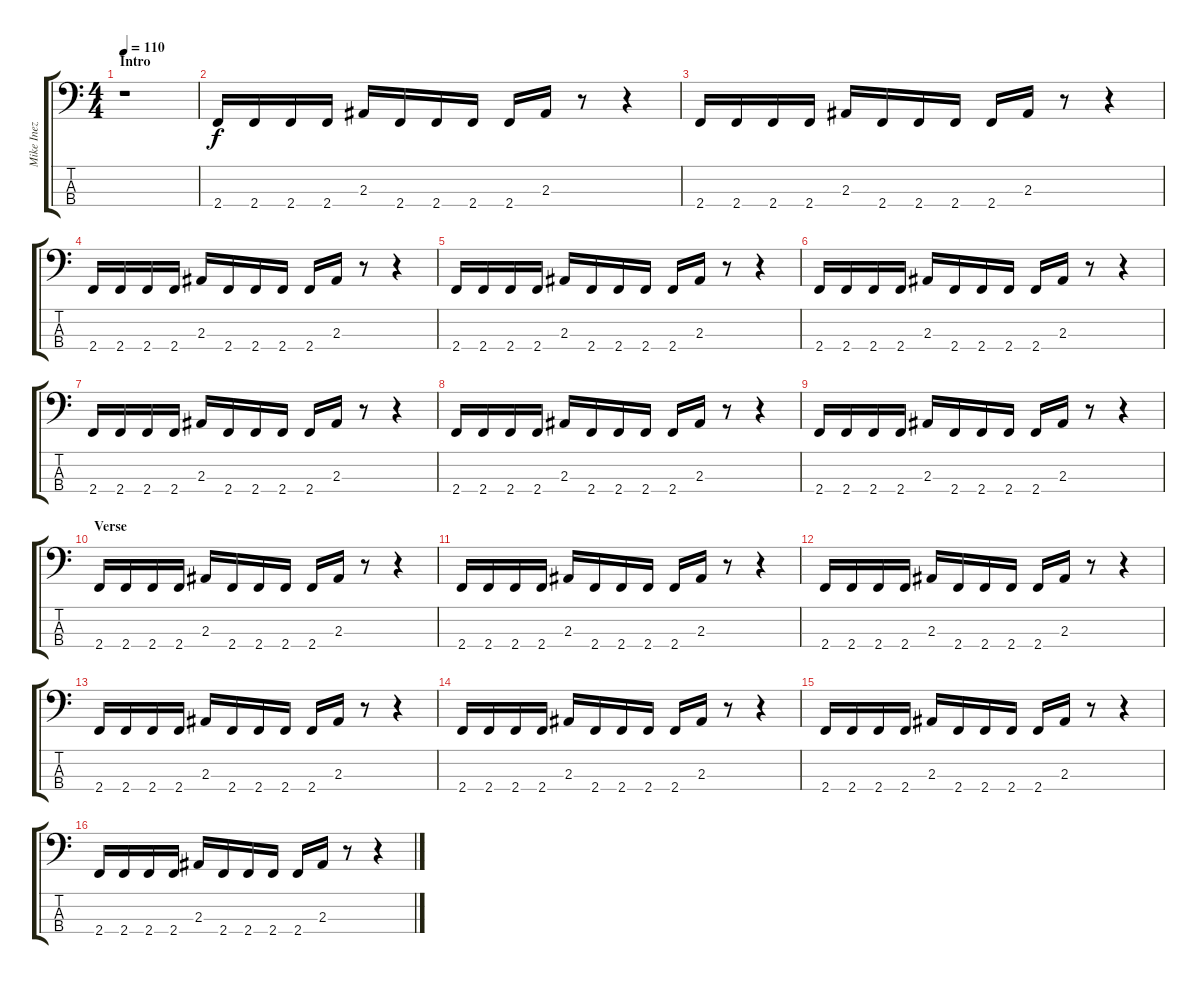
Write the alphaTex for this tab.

\track ("Mike Inez" "Mike Inez") {instrument electricbasspick}
\staff {score tabs}
\tuning (Gb2 Db2 Ab1 Eb1) {hide}
\ts (4 4)
\section ("" "Intro")
\tempo 110
\clef f4
\ks c
r.1{dy f instrument electricbasspick} |
2.4.16 2.4.16 2.4.16 2.4.16 2.3.16 2.4.16 2.4.16 2.4.16 2.4.16 2.3.16 r.8 r.4 |
2.4.16 2.4.16 2.4.16 2.4.16 2.3.16 2.4.16 2.4.16 2.4.16 2.4.16 2.3.16 r.8 r.4 |
2.4.16 2.4.16 2.4.16 2.4.16 2.3.16 2.4.16 2.4.16 2.4.16 2.4.16 2.3.16 r.8 r.4 |
2.4.16 2.4.16 2.4.16 2.4.16 2.3.16 2.4.16 2.4.16 2.4.16 2.4.16 2.3.16 r.8 r.4 |
2.4.16 2.4.16 2.4.16 2.4.16 2.3.16 2.4.16 2.4.16 2.4.16 2.4.16 2.3.16 r.8 r.4 |
2.4.16 2.4.16 2.4.16 2.4.16 2.3.16 2.4.16 2.4.16 2.4.16 2.4.16 2.3.16 r.8 r.4 |
2.4.16 2.4.16 2.4.16 2.4.16 2.3.16 2.4.16 2.4.16 2.4.16 2.4.16 2.3.16 r.8 r.4 |
2.4.16 2.4.16 2.4.16 2.4.16 2.3.16 2.4.16 2.4.16 2.4.16 2.4.16 2.3.16 r.8 r.4 |
\section ("" "Verse")
2.4.16 2.4.16 2.4.16 2.4.16 2.3.16 2.4.16 2.4.16 2.4.16 2.4.16 2.3.16 r.8 r.4 |
2.4.16 2.4.16 2.4.16 2.4.16 2.3.16 2.4.16 2.4.16 2.4.16 2.4.16 2.3.16 r.8 r.4 |
2.4.16 2.4.16 2.4.16 2.4.16 2.3.16 2.4.16 2.4.16 2.4.16 2.4.16 2.3.16 r.8 r.4 |
2.4.16 2.4.16 2.4.16 2.4.16 2.3.16 2.4.16 2.4.16 2.4.16 2.4.16 2.3.16 r.8 r.4 |
2.4.16 2.4.16 2.4.16 2.4.16 2.3.16 2.4.16 2.4.16 2.4.16 2.4.16 2.3.16 r.8 r.4 |
2.4.16 2.4.16 2.4.16 2.4.16 2.3.16 2.4.16 2.4.16 2.4.16 2.4.16 2.3.16 r.8 r.4 |
2.4.16 2.4.16 2.4.16 2.4.16 2.3.16 2.4.16 2.4.16 2.4.16 2.4.16 2.3.16 r.8 r.4
